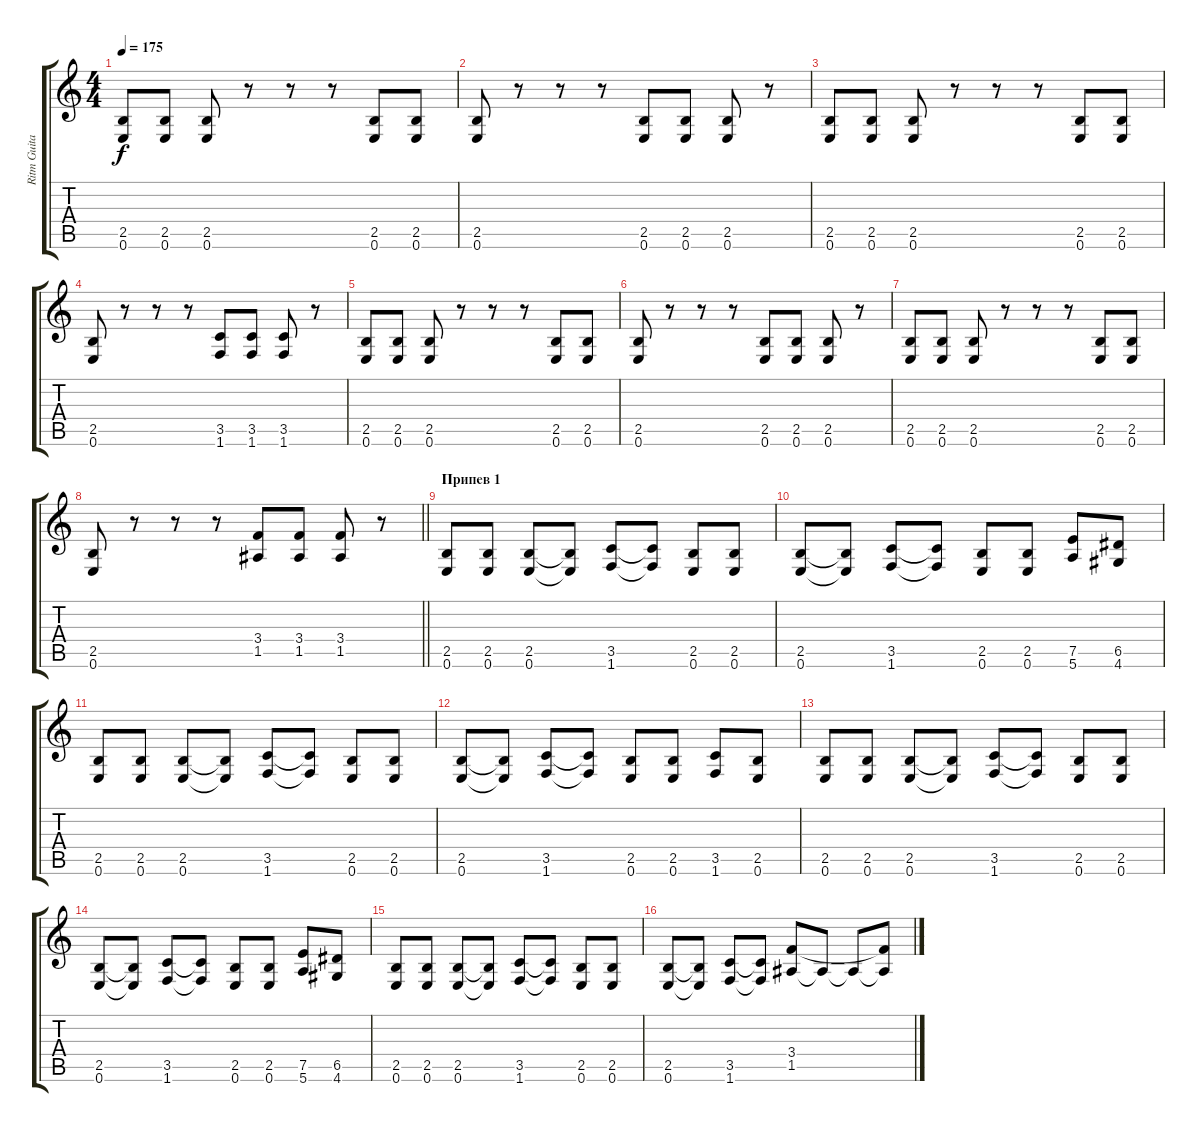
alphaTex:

\track ("Ritm Guitar (Serg)" "Ritm Guita") {instrument distortionguitar}
\staff {score tabs}
\tuning (E4 B3 G3 D3 A2 E2) {hide}
\ts (4 4)
\tempo 175
\clef g2
\ks c
(2.5 0.6).8{dy f} (2.5 0.6).8 (2.5 0.6).8 r.8 r.8 r.8 (2.5 0.6).8 (2.5 0.6).8 |
(2.5 0.6).8 r.8 r.8 r.8 (2.5 0.6).8 (2.5 0.6).8 (2.5 0.6).8 r.8 |
(2.5 0.6).8 (2.5 0.6).8 (2.5 0.6).8 r.8 r.8 r.8 (2.5 0.6).8 (2.5 0.6).8 |
(2.5 0.6).8 r.8 r.8 r.8 (3.5 1.6).8 (3.5 1.6).8 (3.5 1.6).8 r.8 |
(2.5 0.6).8 (2.5 0.6).8 (2.5 0.6).8 r.8 r.8 r.8 (2.5 0.6).8 (2.5 0.6).8 |
(2.5 0.6).8 r.8 r.8 r.8 (2.5 0.6).8 (2.5 0.6).8 (2.5 0.6).8 r.8 |
(2.5 0.6).8 (2.5 0.6).8 (2.5 0.6).8 r.8 r.8 r.8 (2.5 0.6).8 (2.5 0.6).8 |
\barLineRight lightlight
(2.5 0.6).8 r.8 r.8 r.8 (3.4 1.5).8 (3.4 1.5).8 (3.4 1.5).8 r.8 |
\section ("" "Припев 1")
(2.5 0.6).8 (2.5 0.6).8 (2.5 0.6).8 (2.5{t} 0.6{t}).8 (3.5 1.6).8 (3.5{t} 1.6{t}).8 (2.5 0.6).8 (2.5 0.6).8 |
(2.5 0.6).8 (2.5{t} 0.6{t}).8 (3.5 1.6).8 (3.5{t} 1.6{t}).8 (2.5 0.6).8 (2.5 0.6).8 (7.5 5.6).8 (6.5 4.6).8 |
(2.5 0.6).8 (2.5 0.6).8 (2.5 0.6).8 (2.5{t} 0.6{t}).8 (3.5 1.6).8 (3.5{t} 1.6{t}).8 (2.5 0.6).8 (2.5 0.6).8 |
(2.5 0.6).8 (2.5{t} 0.6{t}).8 (3.5 1.6).8 (3.5{t} 1.6{t}).8 (2.5 0.6).8 (2.5 0.6).8 (3.5 1.6).8 (2.5 0.6).8 |
(2.5 0.6).8 (2.5 0.6).8 (2.5 0.6).8 (2.5{t} 0.6{t}).8 (3.5 1.6).8 (3.5{t} 1.6{t}).8 (2.5 0.6).8 (2.5 0.6).8 |
(2.5 0.6).8 (2.5{t} 0.6{t}).8 (3.5 1.6).8 (3.5{t} 1.6{t}).8 (2.5 0.6).8 (2.5 0.6).8 (7.5 5.6).8 (6.5 4.6).8 |
(2.5 0.6).8 (2.5 0.6).8 (2.5 0.6).8 (2.5{t} 0.6{t}).8 (3.5 1.6).8 (3.5{t} 1.6{t}).8 (2.5 0.6).8 (2.5 0.6).8 |
(2.5 0.6).8 (2.5{t} 0.6{t}).8 (3.5 1.6).8 (3.5{t} 1.6{t}).8 (3.4 1.5).8 1.5{t}.8 1.5{t}.8 (3.4{t} 1.5{t}).8
